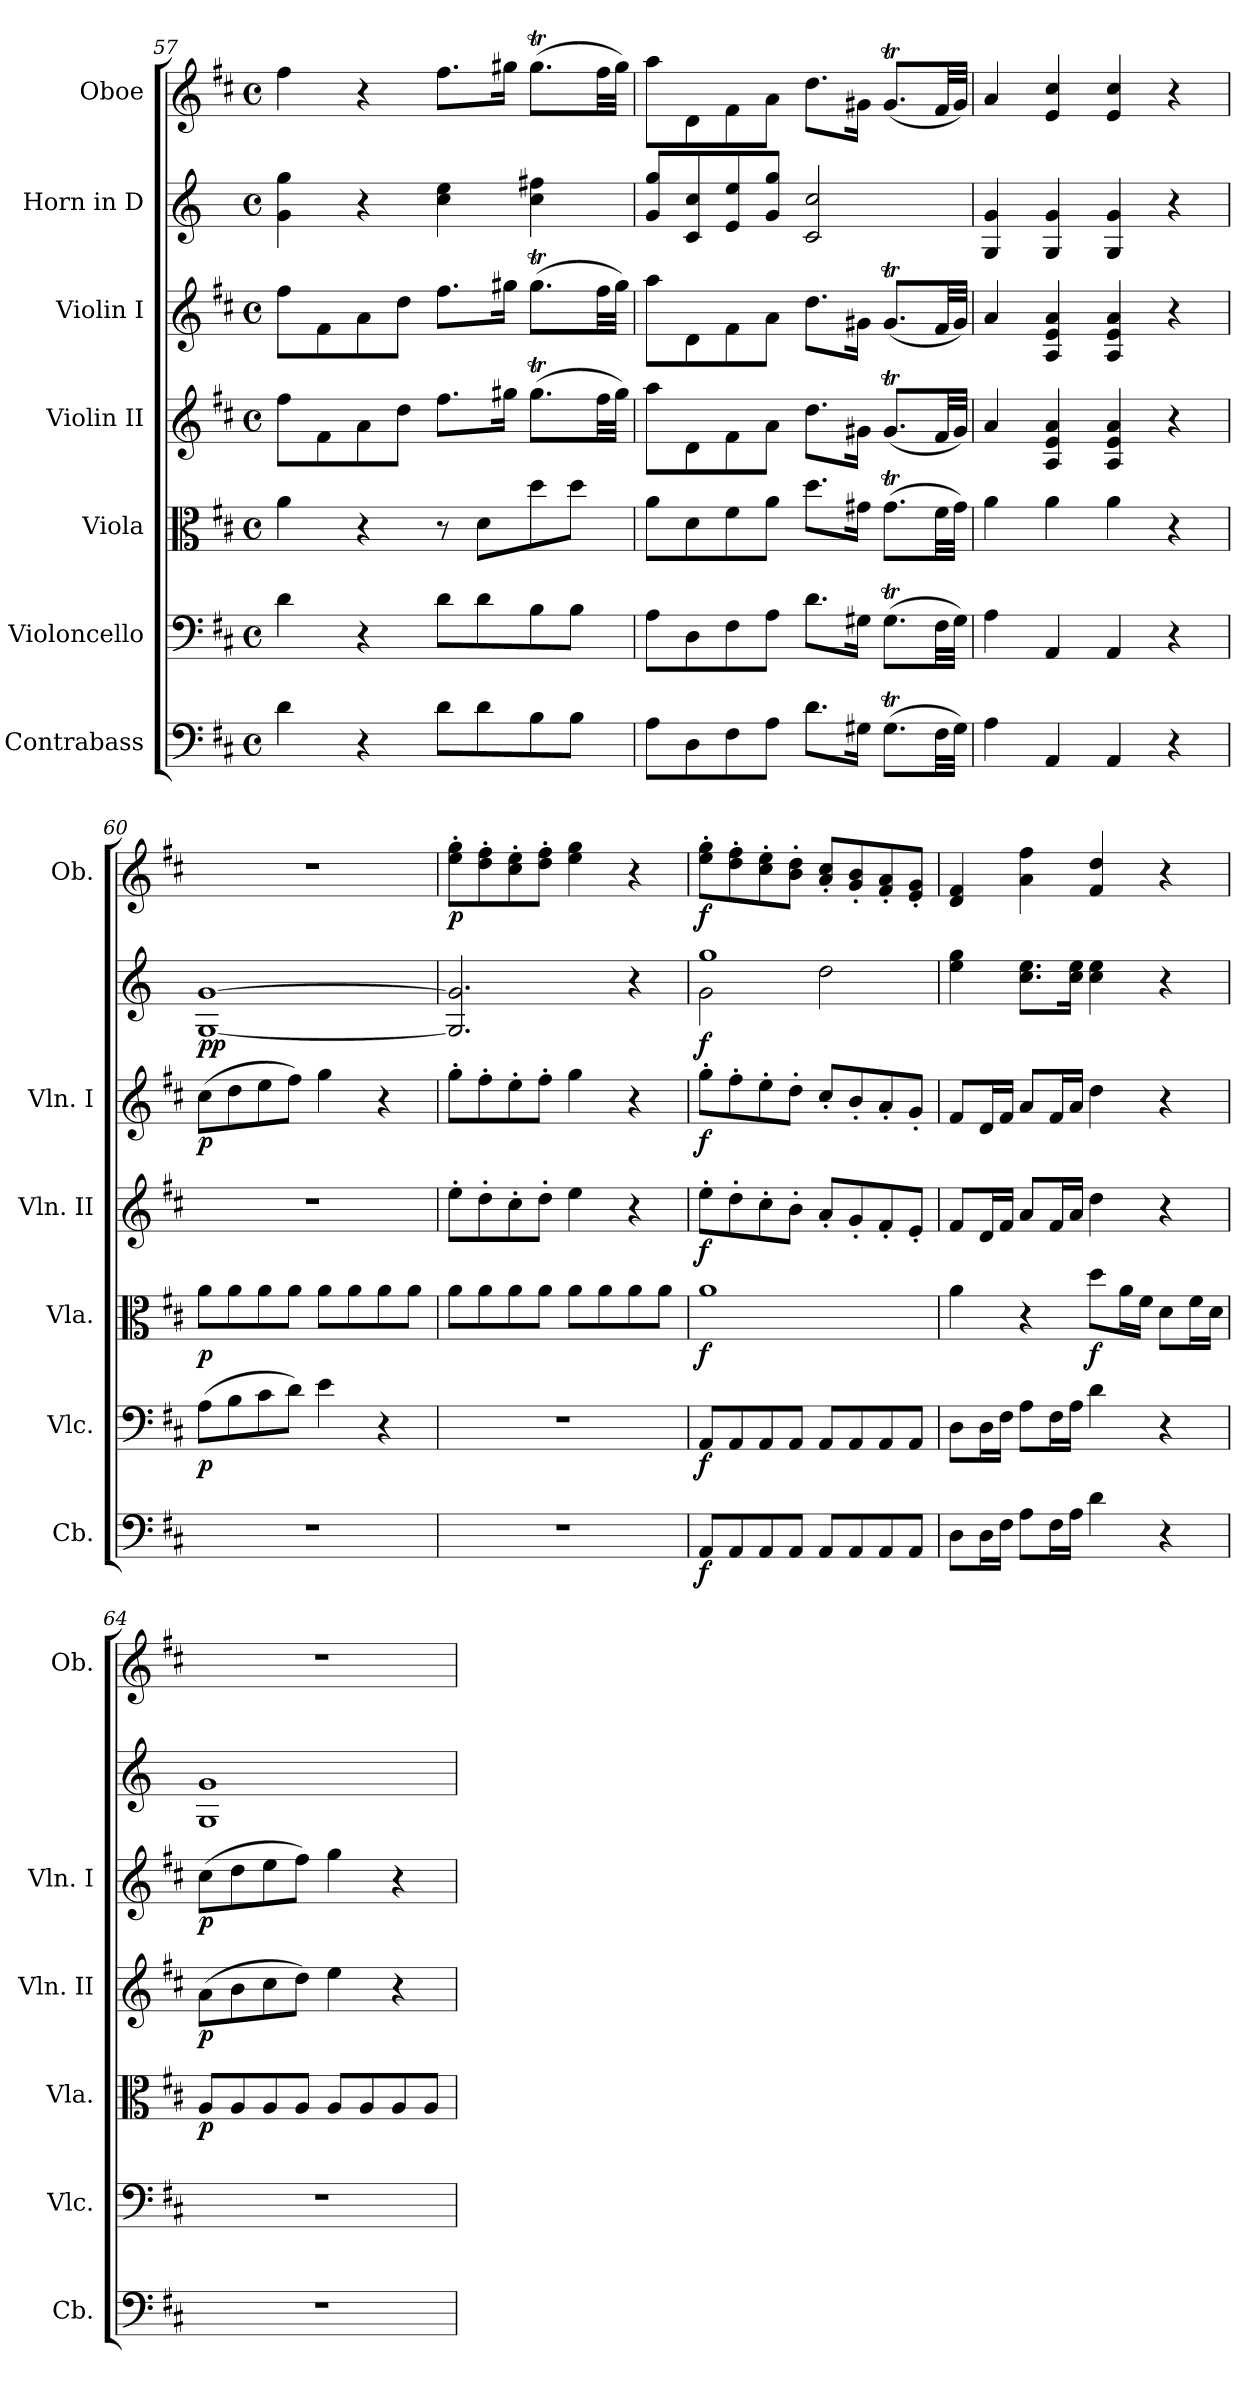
**kern	**dynam	**kern	**dynam	**kern	**dynam	**kern	**dynam	**kern	**dynam	**kern	**dynam	**kern	**dynam
*part7	*part7	*part6	*part6	*part5	*part5	*part4	*part4	*part3	*part3	*part2	*part2	*part1	*part1
*staff7	*staff7	*staff6	*staff6	*staff5	*staff5	*staff4	*staff4	*staff3	*staff3	*staff2	*staff2	*staff1	*staff1
*I"Contrabass	*	*I"Violoncello	*	*I"Viola	*	*I"Violin II	*	*I"Violin I	*	*I"Horn in D	*	*I"Oboe	*
*I'Cb.	*	*I'Vlc.	*	*I'Vla.	*	*I'Vln. II	*	*I'Vln. I	*	*	*	*I'Ob.	*
*clefF4	*	*clefF4	*	*clefC3	*	*clefG2	*	*clefG2	*	*clefG2	*	*clefG2	*
*ITrd7c12	*	*	*	*	*	*	*	*	*	*ITrd6c10	*	*	*
*k[f#c#]	*	*k[f#c#]	*	*k[f#c#]	*	*k[f#c#]	*	*k[f#c#]	*	*k[f#c#]	*	*k[f#c#]	*
*M4/4	*	*M4/4	*	*M4/4	*	*M4/4	*	*M4/4	*	*M4/4	*	*M4/4	*
*met(c)	*	*met(c)	*	*met(c)	*	*met(c)	*	*met(c)	*	*met(c)	*	*met(c)	*
=57	=57	=57	=57	=57	=57	=57	=57	=57	=57	=57	=57	=57	=57
4D\	.	4d\	.	4a\	.	8ff#\L	.	8ff#\L	.	4A\ 4a\	.	4ff#\	.
.	.	.	.	.	.	8f#\	.	8f#\	.	.	.	.	.
4r	.	4r	.	4r	.	8a\	.	8a\	.	4r	.	4r	.
.	.	.	.	.	.	8dd\J	.	8dd\J	.	.	.	.	.
8D\L	.	8d\L	.	8r	.	8.ff#\L	.	8.ff#\L	.	4d\ 4f#\	.	8.ff#\L	.
8D\	.	8d\	.	8d\L	.	.	.	.	.	.	.	.	.
.	.	.	.	.	.	16gg#X\Jk	.	16gg#X\Jk	.	.	.	16gg#X\Jk	.
8BB\	.	8B\	.	8dd\	.	(>8.gg#t\L	.	(>8.gg#t\L	.	4d\ 4g#X\	.	(>8.gg#t\L	.
8BB\J	.	8B\J	.	8dd\J	.	.	.	.	.	.	.	.	.
.	.	.	.	.	.	32ff#\LL	.	32ff#\LL	.	.	.	32ff#\LL	.
.	.	.	.	.	.	32gg#\JJJ)	.	32gg#\JJJ)	.	.	.	32gg#\JJJ)	.
=58	=58	=58	=58	=58	=58	=58	=58	=58	=58	=58	=58	=58	=58
8AA\L	.	8A\L	.	8a\L	.	8aa\L	.	8aa\L	.	8A/ 8a/L	.	8aa\L	.
8DD\	.	8D\	.	8d\	.	8d\	.	8d\	.	8D/ 8d/	.	8d\	.
8FF#\	.	8F#\	.	8f#\	.	8f#\	.	8f#\	.	8F#/ 8f#/	.	8f#\	.
8AA\J	.	8A\J	.	8a\J	.	8a\J	.	8a\J	.	8A/ 8a/J	.	8a\J	.
8.D\L	.	8.d\L	.	8.dd\L	.	8.dd\L	.	8.dd\L	.	2D/ 2d/	.	8.dd\L	.
16GG#X\Jk	.	16G#X\Jk	.	16g#X\Jk	.	16g#X\Jk	.	16g#X\Jk	.	.	.	16g#X\Jk	.
(>8.GG#t\L	.	(>8.G#t\L	.	(>8.g#t\L	.	(<8.g#t/L	.	(<8.g#t/L	.	.	.	(<8.g#t/L	.
32FF#\LL	.	32F#\LL	.	32f#\LL	.	32f#/LL	.	32f#/LL	.	.	.	32f#/LL	.
32GG#\JJJ)	.	32G#\JJJ)	.	32g#\JJJ)	.	32g#/JJJ)	.	32g#/JJJ)	.	.	.	32g#/JJJ)	.
=59	=59	=59	=59	=59	=59	=59	=59	=59	=59	=59	=59	=59	=59
4AA\	.	4A\	.	4a\	.	4a/	.	4a/	.	4AA/ 4A/	.	4a/	.
4AAA/	.	4AA/	.	4a\	.	4A/ 4e/ 4a/	.	4A/ 4e/ 4a/	.	4AA/ 4A/	.	4e/ 4cc#/	.
4AAA/	.	4AA/	.	4a\	.	4A/ 4e/ 4a/	.	4A/ 4e/ 4a/	.	4AA/ 4A/	.	4e/ 4cc#/	.
4r	.	4r	.	4r	.	4r	.	4r	.	4r	.	4r	.
!!LO:PB:g=z
=60	=60	=60	=60	=60	=60	=60	=60	=60	=60	=60	=60	=60	=60
!	!	!	!LO:DY:b	!	!LO:DY:b	!	!	!	!LO:DY:b	!	!LO:DY:b	!	!
!	!	!	!	!	!	!	!	!	!	!	!LO:DY:n=1:b	!	!
1r	.	(>8A\L	p	8a\L	p	1r	.	(>8cc#\L	p	[1AA [1A	p p	1r	.
.	.	8B\	.	8a\	.	.	.	8dd\	.	.	.	.	.
.	.	8c#\	.	8a\	.	.	.	8ee\	.	.	.	.	.
.	.	8d\J)	.	8a\J	.	.	.	8ff#\J)	.	.	.	.	.
.	.	4e\	.	8a\L	.	.	.	4gg\	.	.	.	.	.
.	.	.	.	8a\	.	.	.	.	.	.	.	.	.
.	.	4r	.	8a\	.	.	.	4r	.	.	.	.	.
.	.	.	.	8a\J	.	.	.	.	.	.	.	.	.
=61	=61	=61	=61	=61	=61	=61	=61	=61	=61	=61	=61	=61	=61
!	!	!	!	!	!	!	!	!	!	!	!	!	!LO:DY:b
1r	.	1r	.	8a\L	.	8ee'\L	.	8gg'\L	.	2.AA/] 2.A/]	.	8ee\' 8gg\'L	p
.	.	.	.	8a\	.	8dd'\	.	8ff#'\	.	.	.	8dd\' 8ff#\'	.
.	.	.	.	8a\	.	8cc#'\	.	8ee'\	.	.	.	8cc#\' 8ee\'	.
.	.	.	.	8a\J	.	8dd'\J	.	8ff#'\J	.	.	.	8dd\' 8ff#\'J	.
.	.	.	.	8a\L	.	4ee\	.	4gg\	.	.	.	4ee\ 4gg\	.
.	.	.	.	8a\	.	.	.	.	.	.	.	.	.
.	.	.	.	8a\	.	4r	.	4r	.	4r	.	4r	.
.	.	.	.	8a\J	.	.	.	.	.	.	.	.	.
=62	=62	=62	=62	=62	=62	=62	=62	=62	=62	=62	=62	=62	=62
*	*	*	*	*	*	*	*	*	*	*^	*	*	*
!	!LO:DY:b	!	!LO:DY:b	!	!LO:DY:b	!	!LO:DY:b	!	!LO:DY:b	!	!	!LO:DY:b	!	!LO:DY:b
8AAA/L	f	8AA/L	f	1a	f	8ee'\L	f	8gg'\L	f	1a	2A\	f	8ee\' 8gg\'L	f
8AAA/	.	8AA/	.	.	.	8dd'\	.	8ff#'\	.	.	.	.	8dd\' 8ff#\'	.
8AAA/	.	8AA/	.	.	.	8cc#'\	.	8ee'\	.	.	.	.	8cc#\' 8ee\'	.
8AAA/J	.	8AA/J	.	.	.	8b'\J	.	8dd'\J	.	.	.	.	8b\' 8dd\'J	.
8AAA/L	.	8AA/L	.	.	.	8a'/L	.	8cc#'/L	.	.	2e\	.	8a/' 8cc#/'L	.
8AAA/	.	8AA/	.	.	.	8g'/	.	8b'/	.	.	.	.	8g/' 8b/'	.
8AAA/	.	8AA/	.	.	.	8f#'/	.	8a'/	.	.	.	.	8f#/' 8a/'	.
8AAA/J	.	8AA/J	.	.	.	8e'/J	.	8g'/J	.	.	.	.	8e/' 8g/'J	.
*	*	*	*	*	*	*	*	*	*	*v	*v	*	*	*
=63	=63	=63	=63	=63	=63	=63	=63	=63	=63	=63	=63	=63	=63
8DD\L	.	8D\L	.	4a\	.	8f#/L	.	8f#/L	.	4f#\ 4a\	.	4d/ 4f#/	.
16DD\L	.	16D\L	.	.	.	16d/L	.	16d/L	.	.	.	.	.
16FF#\JJ	.	16F#\JJ	.	.	.	16f#/JJ	.	16f#/JJ	.	.	.	.	.
8AA\L	.	8A\L	.	4r	.	8a/L	.	8a/L	.	8.d\ 8.f#\L	.	4a\ 4ff#\	.
16FF#\L	.	16F#\L	.	.	.	16f#/L	.	16f#/L	.	.	.	.	.
16AA\JJ	.	16A\JJ	.	.	.	16a/JJ	.	16a/JJ	.	16d\ 16f#\Jk	.	.	.
!	!	!	!	!	!LO:DY:b	!	!	!	!	!	!	!	!
4D\	.	4d\	.	8dd\L	f	4dd\	.	4dd\	.	4d\ 4f#\	.	4f#/ 4dd/	.
.	.	.	.	16a\L	.	.	.	.	.	.	.	.	.
.	.	.	.	16f#\JJ	.	.	.	.	.	.	.	.	.
4r	.	4r	.	8d\L	.	4r	.	4r	.	4r	.	4r	.
.	.	.	.	16f#\L	.	.	.	.	.	.	.	.	.
.	.	.	.	16d\JJ	.	.	.	.	.	.	.	.	.
=64	=64	=64	=64	=64	=64	=64	=64	=64	=64	=64	=64	=64	=64
!	!	!	!	!	!LO:DY:b	!	!LO:DY:b	!	!LO:DY:b	!	!	!	!
1r	.	1r	.	8A/L	p	(>8a\L	p	(>8cc#\L	p	1AA 1A	.	1r	.
.	.	.	.	8A/	.	8b\	.	8dd\	.	.	.	.	.
.	.	.	.	8A/	.	8cc#\	.	8ee\	.	.	.	.	.
.	.	.	.	8A/J	.	8dd\J)	.	8ff#\J)	.	.	.	.	.
.	.	.	.	8A/L	.	4ee\	.	4gg\	.	.	.	.	.
.	.	.	.	8A/	.	.	.	.	.	.	.	.	.
.	.	.	.	8A/	.	4r	.	4r	.	.	.	.	.
.	.	.	.	8A/J	.	.	.	.	.	.	.	.	.
=	=	=	=	=	=	=	=	=	=	=	=	=	=
*-	*-	*-	*-	*-	*-	*-	*-	*-	*-	*-	*-	*-	*-
